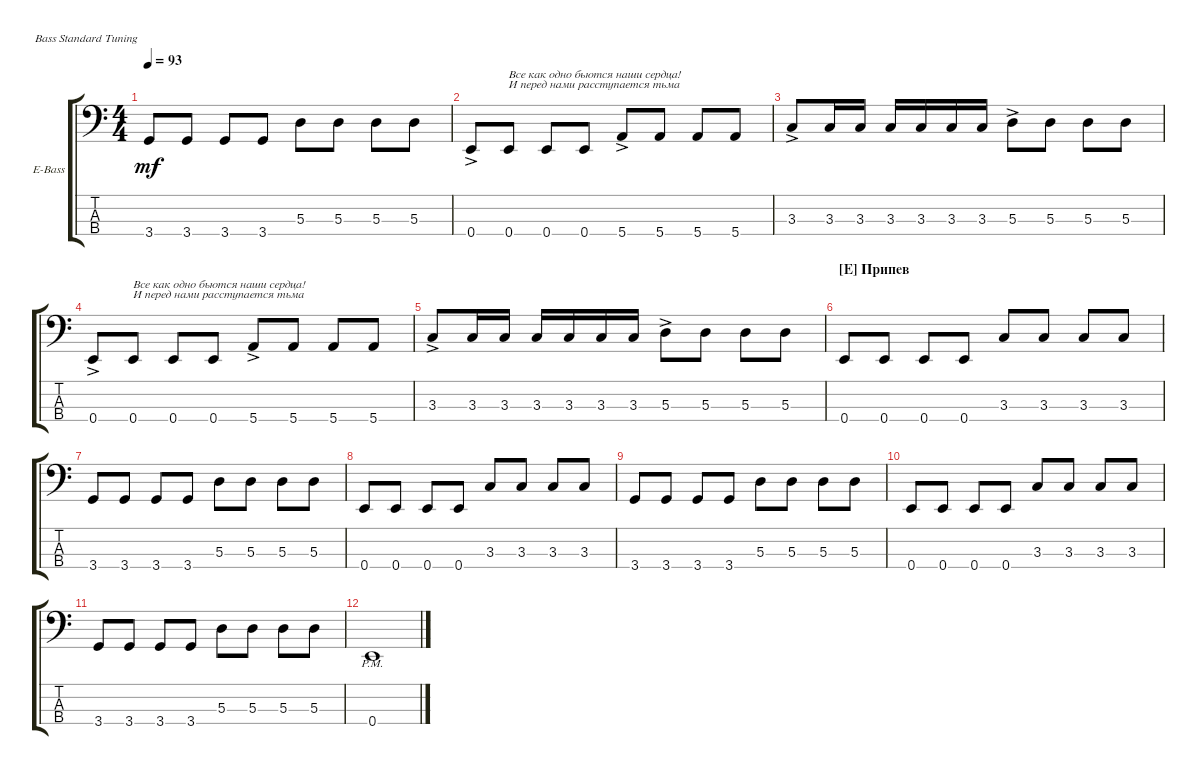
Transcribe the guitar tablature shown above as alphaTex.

\bracketExtendMode groupsimilarinstruments
\firstSystemTrackNameOrientation horizontal
\otherSystemsTrackNameOrientation horizontal
\track ("Electric Bass" "E-Bass") {instrument electricbassfinger}
\staff {score tabs}
\tuning (G2 D2 A1 E1)
\ts (4 4)
\tempo 93
\clef f4
\ks c
3.4.8{dy mf} 3.4.8 3.4.8 3.4.8 5.3.8 5.3.8 5.3.8 5.3.8 |
0.4{ac}.8 0.4.8{txt "Все как одно бьются наши сердца!\nИ перед нами расступается тьма\n"} 0.4.8 0.4.8 5.4{ac}.8 5.4.8 5.4.8 5.4.8 |
3.3{ac}.8 3.3.16 3.3.16 3.3.16 3.3.16 3.3.16 3.3.16 5.3{ac}.8 5.3.8 5.3.8 5.3.8 |
0.4{ac}.8 0.4.8{txt "Все как одно бьются наши сердца!\nИ перед нами расступается тьма\n"} 0.4.8 0.4.8 5.4{ac}.8 5.4.8 5.4.8 5.4.8 |
3.3{ac}.8 3.3.16 3.3.16 3.3.16 3.3.16 3.3.16 3.3.16 5.3{ac}.8 5.3.8 5.3.8 5.3.8 |
\section ("E" "Припев")
0.4.8 0.4.8 0.4.8 0.4.8 3.3.8 3.3.8 3.3.8 3.3.8 |
3.4.8 3.4.8 3.4.8 3.4.8 5.3.8 5.3.8 5.3.8 5.3.8 |
0.4.8 0.4.8 0.4.8 0.4.8 3.3.8 3.3.8 3.3.8 3.3.8 |
3.4.8 3.4.8 3.4.8 3.4.8 5.3.8 5.3.8 5.3.8 5.3.8 |
0.4.8 0.4.8 0.4.8 0.4.8 3.3.8 3.3.8 3.3.8 3.3.8 |
3.4.8 3.4.8 3.4.8 3.4.8 5.3.8 5.3.8 5.3.8 5.3.8 |
0.4{pm}.1
